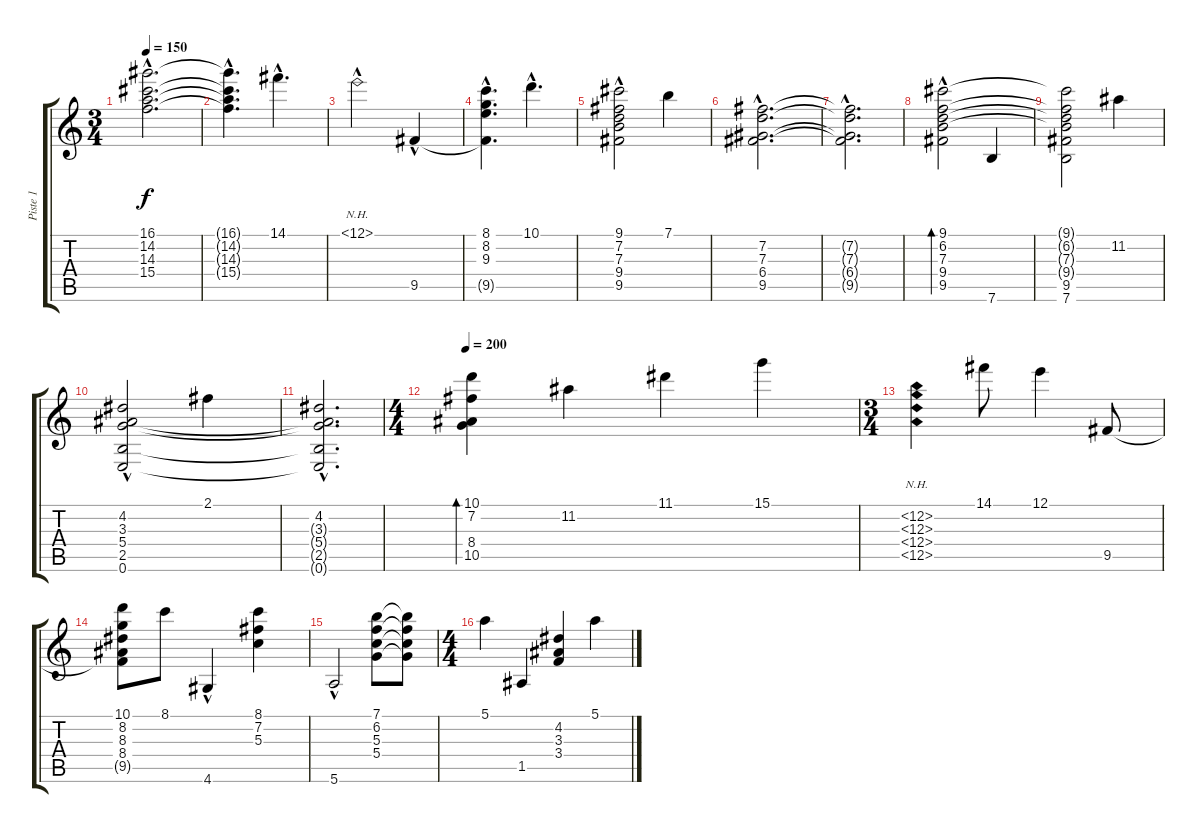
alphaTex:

\track ("Piste 1" "Piste 1") {instrument acousticguitarnylon}
\staff {score tabs}
\tuning (E4 B3 G3 D3 A2 E2) {hide}
\ts (3 4)
\tempo 150
\clef g2
\ks c
(16.1 14.2 14.3{hac} 15.4{hac}).2{d dy f instrument acousticguitarnylon} |
(16.1{hac t} 14.2{hac t} 14.3{hac t} 15.4{hac t}).4{d} 14.1{hac}.4{d} |
12.1{nh hac}.2 9.5{hac}.4 |
(8.1{hac} 8.2{hac} 9.3{hac} 9.5{hac t}).4{d} 10.1{hac}.4{d} |
(9.1 7.2{hac} 7.3{hac} 9.4{hac} 9.5{hac}).2 7.1.4 |
(7.2{hac} 7.3{hac} 6.4{hac} 9.5{hac}).2{d} |
(7.2{hac t} 7.3{hac t} 6.4{hac t} 9.5{hac t}).2{d} |
(9.1{hac} 6.2{hac} 7.3{hac} 9.4{hac} 9.5{hac}).2{bd 120} 7.6.4 |
(9.1{t} 6.2{t} 7.3{t} 9.4{t} 9.5 7.6).2 11.2.4 |
(4.2 3.3{hac} 5.4 2.5{hac} 0.6{hac}).2 2.1.4 |
(4.2{hac} 3.3{hac t} 5.4{hac t} 2.5{hac t} 0.6{hac t}).2{d} |
\ts (4 4)
\tempo 200
(10.1 7.2 8.4 10.5).4{bd 120} 11.2.4 11.1.4 15.1.4 |
\ts (3 4)
(12.2{nh} 12.3{nh} 12.4{nh} 12.5{nh}).4 14.1.8 12.1.4 9.5.8 |
(10.1 8.2 8.3 8.4 9.5{t}).8 8.1.8 4.6{hac}.4 (8.1 7.2 5.3).4 |
5.6{hac}.2 (7.1 6.2 5.3 5.4).8 (7.1{t} 6.2{t} 5.3{t} 5.4{t}).8 |
\ts (4 4)
5.1.4 1.5.4 (4.2 3.3 3.4).4 5.1.4
